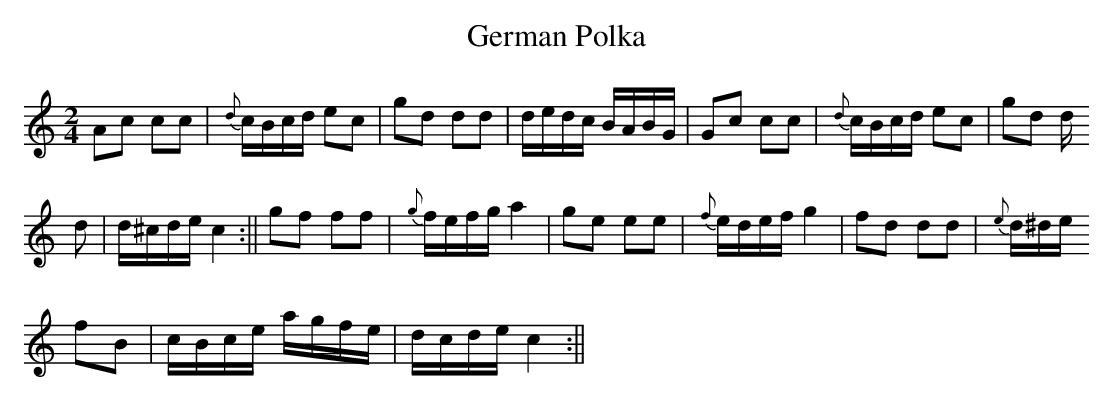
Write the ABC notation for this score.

X:1
T:German Polka
M:2/4
L:1/16
K:C major
A2c2 c2c2|{d}cBcd e2c2|g2d2 d2d2|dedc BABG|G2c2 c2c2|{d}cBcd e2c2|g2d2 d
2d2|d^cde c4:||g2f2 f2f2|{g}fefga4|g2e2 e2e2|{f}edefg4|f2d2 d2d2|{e}d^de
 f2B2|cBce agfe|dcdec4:||
